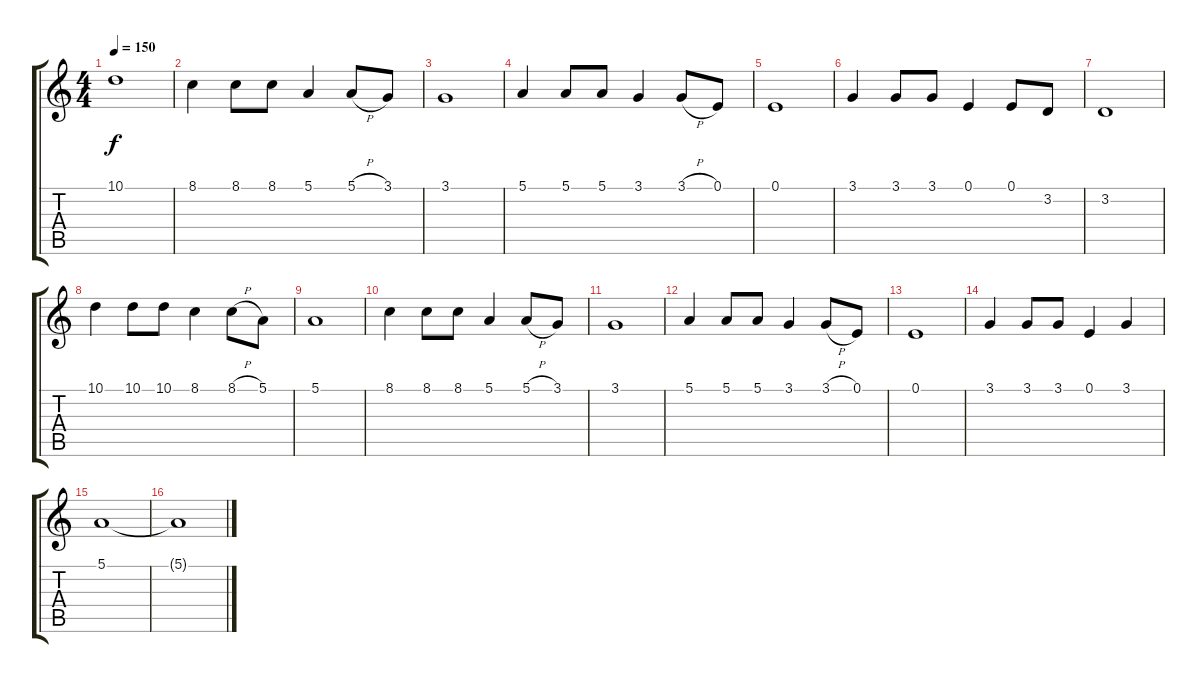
\track "" {instrument altosax}
\staff {score tabs}
\tuning (E4 B3 G3 D3 A2 E2) {hide}
\ts (4 4)
\tempo 150
\clef g2
\ks c
10.1{t}.1{dy f} |
8.1.4{txt ""} 8.1.8{txt ""} 8.1.8{txt ""} 5.1.4{txt ""} 5.1{h}.8{txt ""} 3.1.8 |
3.1.1 |
5.1.4{txt ""} 5.1.8{txt ""} 5.1.8{txt ""} 3.1.4{txt ""} 3.1{h}.8{txt ""} 0.1.8 |
0.1.1{txt ""} |
3.1.4{txt ""} 3.1.8{txt ""} 3.1.8{txt ""} 0.1.4{txt ""} 0.1.8{txt ""} 3.2.8 |
3.2.1{txt ""} |
10.1.4{txt ""} 10.1.8{txt ""} 10.1.8{txt ""} 8.1.4{txt ""} 8.1{h}.8{txt ""} 5.1.8 |
5.1.1 |
8.1.4{txt ""} 8.1.8{txt ""} 8.1.8{txt ""} 5.1.4{txt ""} 5.1{h}.8{txt ""} 3.1.8 |
3.1.1{txt ""} |
5.1.4{txt ""} 5.1.8{txt ""} 5.1.8{txt ""} 3.1.4{txt ""} 3.1{h}.8{txt ""} 0.1.8 |
0.1.1{txt ""} |
3.1.4{txt ""} 3.1.8{txt ""} 3.1.8{txt ""} 0.1.4{txt ""} 3.1.4{txt ""} |
5.1.1{txt ""} |
5.1{t}.1
